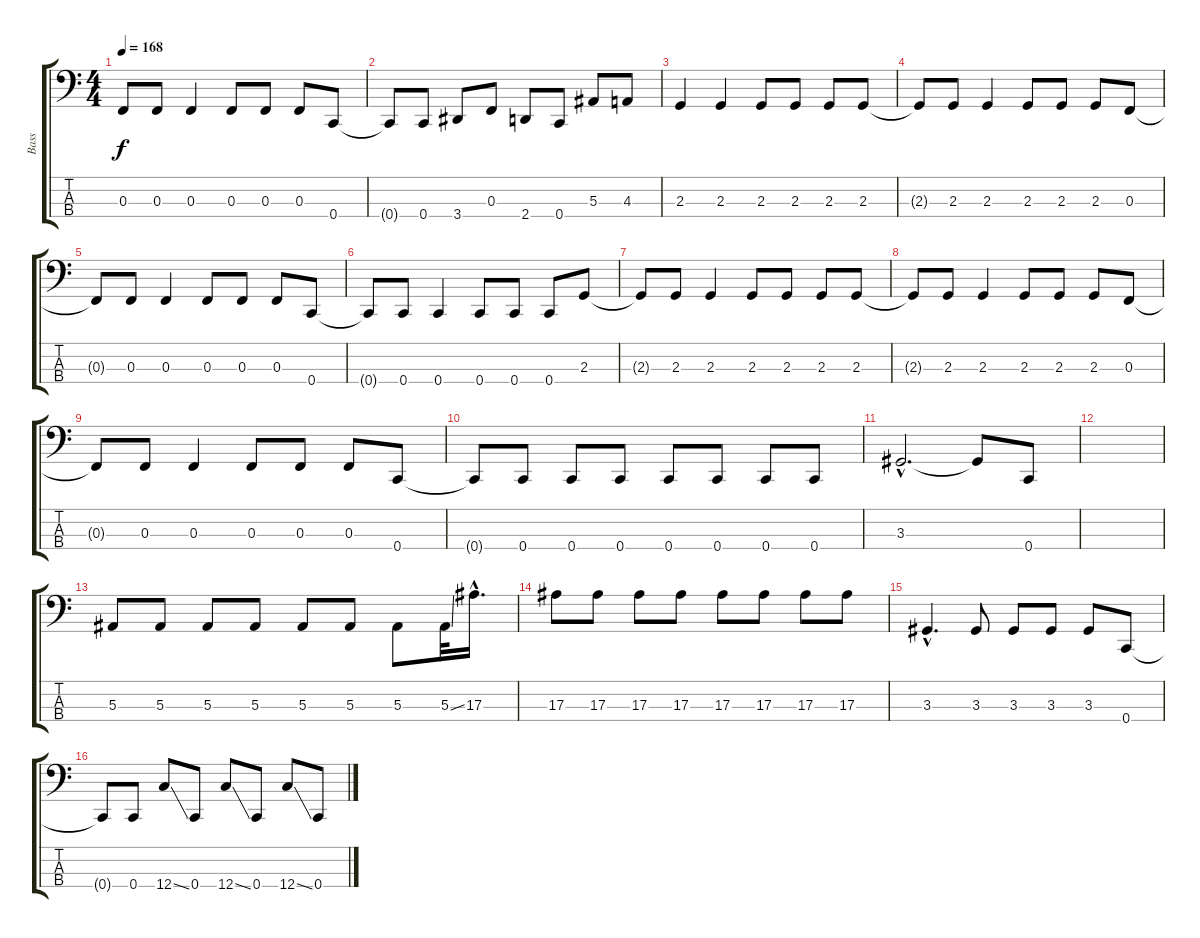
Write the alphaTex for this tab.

\track ("Bass" "Bass") {instrument electricbassfinger}
\staff {score tabs}
\tuning (Eb2 Bb1 F1 C1) {hide}
\ts (4 4)
\tempo 168
\clef f4
\ks c
0.3{t}.8{dy f} 0.3.8 0.3.4 0.3.8 0.3.8 0.3.8 0.4.8 |
0.4{t}.8 0.4.8 3.4.8 0.3.8 2.4.8 0.4.8 5.3.8 4.3.8 |
2.3.4 2.3.4 2.3.8 2.3.8 2.3.8 2.3.8 |
2.3{t}.8 2.3.8 2.3.4 2.3.8 2.3.8 2.3.8 0.3.8 |
0.3{t}.8 0.3.8 0.3.4 0.3.8 0.3.8 0.3.8 0.4.8 |
0.4{t}.8 0.4.8 0.4.4 0.4.8 0.4.8 0.4.8 2.3.8 |
2.3{t}.8 2.3.8 2.3.4 2.3.8 2.3.8 2.3.8 2.3.8 |
2.3{t}.8 2.3.8 2.3.4 2.3.8 2.3.8 2.3.8 0.3.8 |
0.3{t}.8 0.3.8 0.3.4 0.3.8 0.3.8 0.3.8 0.4.8 |
0.4{t}.8 0.4.8 0.4.8 0.4.8 0.4.8 0.4.8 0.4.8 0.4.8 |
3.3{hac}.2{d} 3.3{t}.8 0.4.8 |
|
5.3.8 5.3.8 5.3.8 5.3.8 5.3.8 5.3.8 5.3.8 5.3{ss}.32 17.3{hac}.16{d} |
17.3.8 17.3.8 17.3.8 17.3.8 17.3.8 17.3.8 17.3.8 17.3.8 |
3.3{hac}.4{d} 3.3.8 3.3.8 3.3.8 3.3.8 0.4.8 |
0.4{t}.8 0.4.8 12.4{ss}.8 0.4.8 12.4{ss}.8 0.4.8 12.4{ss}.8 0.4.8
